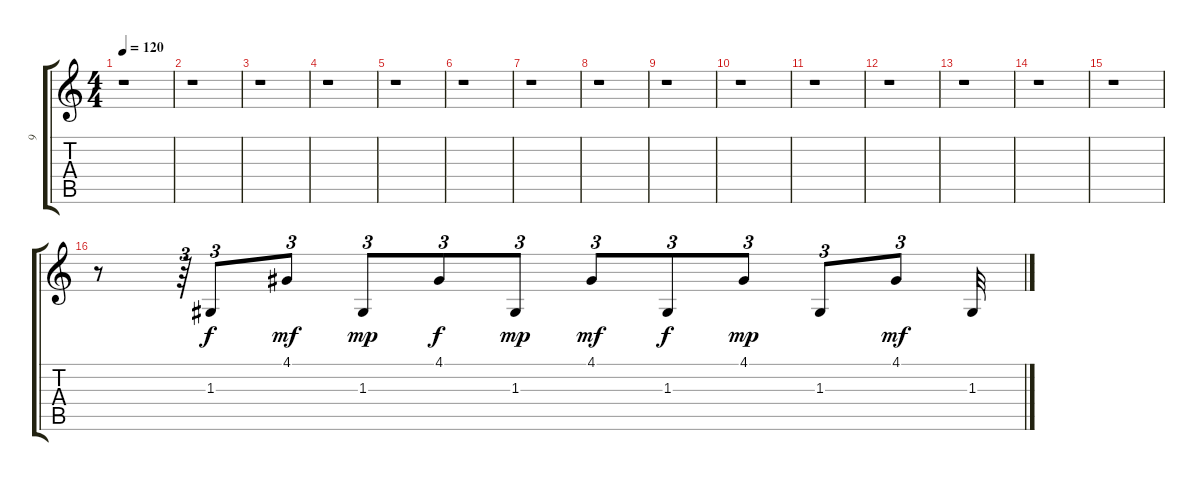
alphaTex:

\track ("9" "9") {instrument synthvoice}
\staff {score tabs}
\tuning (E4 B3 G3 D3 A2 E2) {hide}
\ts (4 4)
\tempo 120
\clef g2
\ks c
r.1{dy ff} |
r.1 |
r.1 |
r.1 |
r.1 |
r.1 |
r.1 |
r.1 |
r.1 |
r.1 |
r.1 |
r.1 |
r.1 |
r.1 |
r.1 |
r.8 r.64{tu (3 2)} 1.3.8{tu (3 2) dy f balance 15 instrument synthbrass2} 4.1.8{tu (3 2) dy mf} 1.3.8{tu (3 2) dy mp} 4.1.8{tu (3 2) dy f} 1.3.8{tu (3 2) dy mp} 4.1.8{tu (3 2) dy mf} 1.3.8{tu (3 2) dy f} 4.1.8{tu (3 2) dy mp} 1.3.8{tu (3 2)} 4.1.8{tu (3 2) dy mf} 1.3.32
